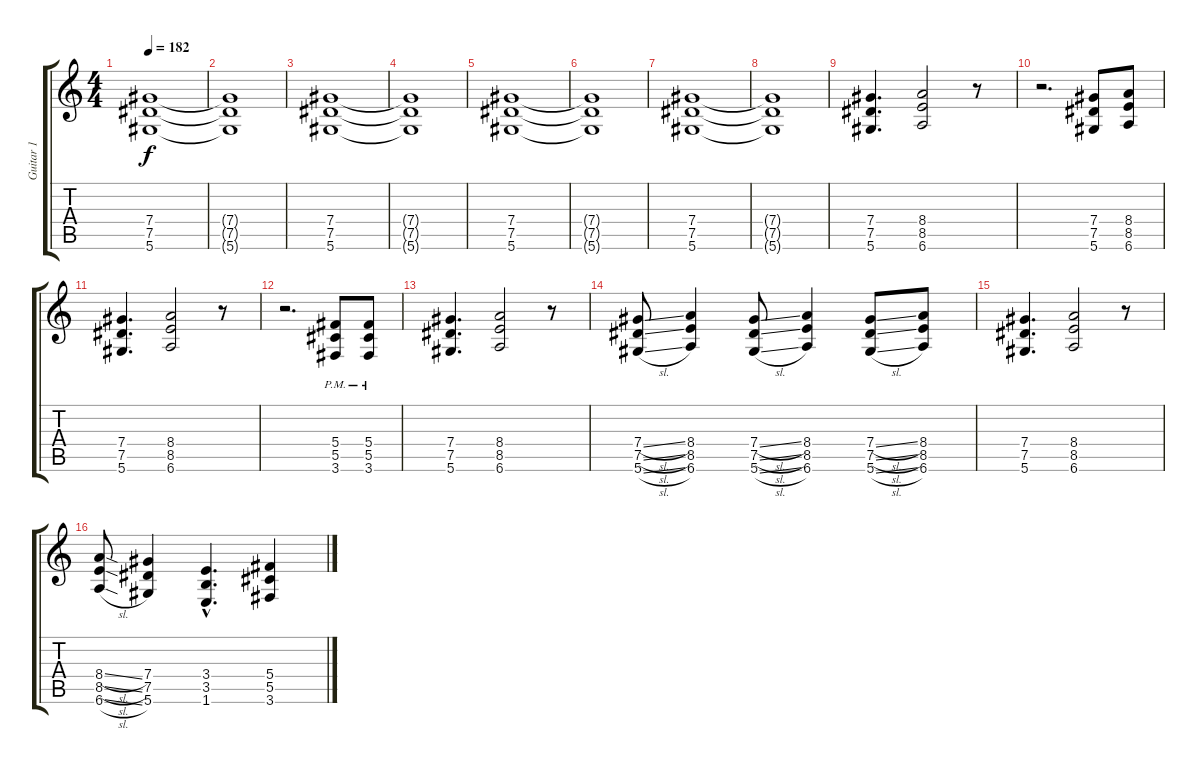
\track ("Guitar 1" "Guitar 1") {instrument distortionguitar}
\staff {score tabs}
\tuning (Eb4 Bb3 Gb3 Db3 Ab2 Eb2) {hide}
\ts (4 4)
\tempo 182
\clef g2
\ks c
(7.4 7.5 5.6).1{dy f instrument distortionguitar} |
(7.4{t} 7.5{t} 5.6{t}).1 |
(7.4 7.5 5.6).1 |
(7.4{t} 7.5{t} 5.6{t}).1 |
(7.4 7.5 5.6).1 |
(7.4{t} 7.5{t} 5.6{t}).1 |
(7.4 7.5 5.6).1 |
(7.4{t} 7.5{t} 5.6{t}).1 |
(7.4 7.5 5.6).4{d} (8.4 8.5 6.6).2 r.8 |
r.2{d} (7.4 7.5 5.6).8 (8.4 8.5 6.6).8 |
(7.4 7.5 5.6).4{d} (8.4 8.5 6.6).2 r.8 |
r.2{d} (5.4{pm} 5.5{pm} 3.6{pm}).8 (5.4{pm} 5.5{pm} 3.6{pm}).8 |
(7.4 7.5 5.6).4{d} (8.4 8.5 6.6).2 r.8 |
(7.4{sl} 7.5{sl} 5.6{sl}).8 (8.4 8.5 6.6).4 (7.4{sl} 7.5{sl} 5.6{sl}).8 (8.4 8.5 6.6).4 (7.4{sl} 7.5{sl} 5.6{sl}).8 (8.4 8.5 6.6).8 |
(7.4 7.5 5.6).4{d} (8.4 8.5 6.6).2 r.8 |
(8.4{sl} 8.5{sl} 6.6{sl}).8 (7.4 7.5 5.6).4 (3.4{hac} 3.5{hac} 1.6{hac}).4{d} (5.4 5.5 3.6).4
